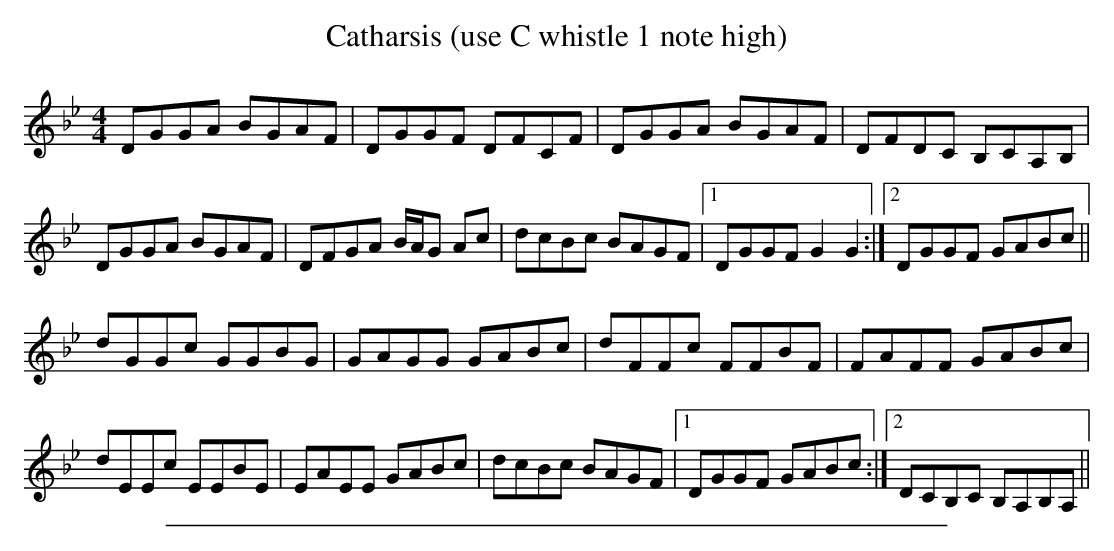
X:1
T: Catharsis (use C whistle 1 note high)
M:4/4
L:1/8
K:Gmin
DGGA BGAF|DGGF DFCF|DGGA BGAF|DFDC B,CA,B,|
DGGA BGAF|DFGA B/A/G Ac|dcBc BAGF|1 DGGF G2 G2:|2 DGGF GABc||
dGGc GGBG|GAGG GABc|dFFc FFBF|FAFF GABc|
dEEc EEBE|EAEE GABc|dcBc BAGF|1 DGGF GABc:|2 DCB,C B,A,B,A,||
